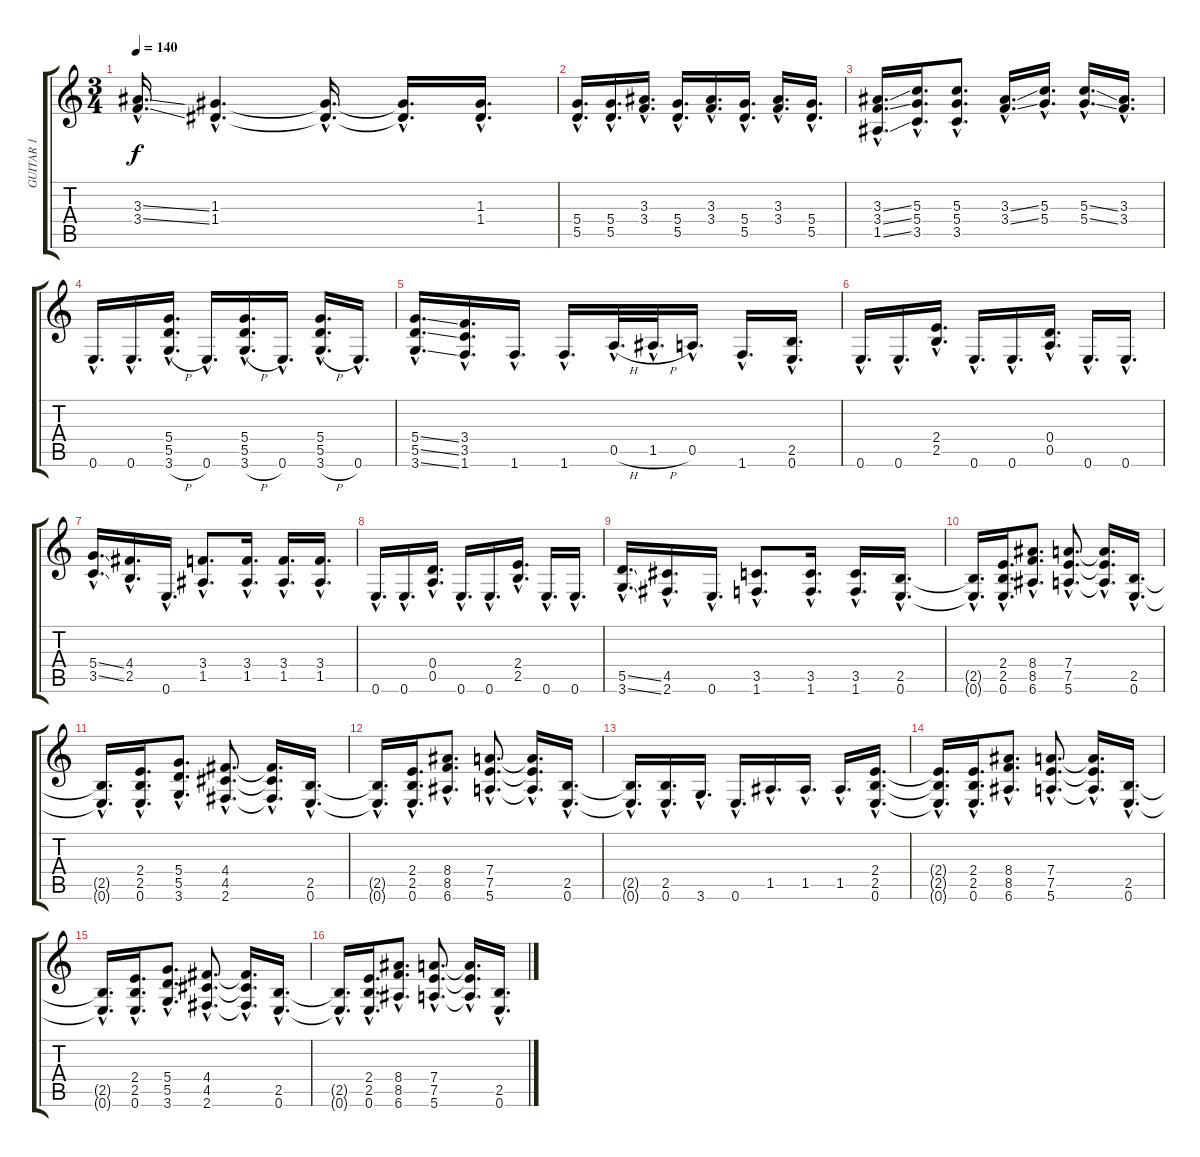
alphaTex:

\track ("GUITAR 1" "GUITAR 1") {instrument distortionguitar}
\staff {score tabs}
\tuning (E4 B3 G3 D3 A2 E2) {hide}
\ts (3 4)
\tempo 140
\clef g2
\ks c
(3.3{ss hac} 3.4{ss hac}).16{d dy f} (1.3{hac} 1.4{hac}).4{d} (1.3{hac t} 1.4{hac t}).16{d} (1.3{hac t} 1.4{hac t}).16{d} (1.3{hac} 1.4{hac}).16{d} |
(5.4{hac} 5.5{hac}).16{d} (5.4{hac} 5.5{hac}).16{d} (3.3{hac} 3.4{hac}).16{d} (5.4{hac} 5.5{hac}).16{d} (3.3{hac} 3.4{hac}).16{d} (5.4{hac} 5.5{hac}).16{d} (3.3{hac} 3.4{hac}).16{d} (5.4{hac} 5.5{hac}).16{d} |
(3.3{ss hac} 3.4{ss hac} 1.5{ss hac}).16{d} (5.3{hac} 5.4{hac} 3.5{hac}).16{d} (5.3{hac} 5.4{hac} 3.5{hac}).8{d} (3.3{ss hac} 3.4{ss hac}).16{d} (5.3{hac} 5.4{hac}).16{d} (5.3{ss hac} 5.4{ss hac}).16{d} (3.3{hac} 3.4{hac}).16{d} |
0.6{hac}.16{d} 0.6{hac}.16{d} (5.4{hac} 5.5{hac} 3.6{h hac}).16{d} 0.6{hac}.16{d} (5.4{hac} 5.5{hac} 3.6{h hac}).16{d} 0.6{hac}.16{d} (5.4{hac} 5.5{hac} 3.6{h hac}).16{d} 0.6{hac}.16{d} |
(5.4{ss hac} 5.5{ss hac} 3.6{ss hac}).16{d} (3.4{hac} 3.5{hac} 1.6{hac}).16{d} 1.6{hac}.16{d} 1.6{hac}.16{d} 0.5{h hac}.32{d} 1.5{h hac}.32{d} 0.5{hac}.16{d} 1.6{hac}.16{d} (2.5{hac} 0.6{hac}).16{d} |
0.6{hac}.16{d} 0.6{hac}.16{d} (2.4{hac} 2.5{hac}).16{d} 0.6{hac}.16{d} 0.6{hac}.16{d} (0.4{hac} 0.5{hac}).16{d} 0.6{hac}.16{d} 0.6{hac}.16{d} |
(5.4{ss hac} 3.5{ss hac}).16{d} (4.4{hac} 2.5{hac}).16{d} 0.6{hac}.16{d} (3.4{hac} 1.5{hac}).8{d} (3.4{hac} 1.5{hac}).16{d} (3.4{hac} 1.5{hac}).16{d} (3.4{hac} 1.5{hac}).16{d} |
0.6{hac}.16{d} 0.6{hac}.16{d} (0.4{hac} 0.5{hac}).16{d} 0.6{hac}.16{d} 0.6{hac}.16{d} (2.4{hac} 2.5{hac}).16{d} 0.6{hac}.16{d} 0.6{hac}.16{d} |
(5.5{ss hac} 3.6{ss hac}).16{d} (4.5{hac} 2.6{hac}).16{d} 0.6{hac}.16{d} (3.5{hac} 1.6{hac}).8{d} (3.5{hac} 1.6{hac}).16{d} (3.5{hac} 1.6{hac}).16{d} (2.5{hac} 0.6{hac}).16{d} |
(2.5{hac t} 0.6{hac t}).16{d} (2.4{hac} 2.5{hac} 0.6{hac}).16{d} (8.4{hac} 8.5{hac} 6.6{hac}).8{d} (7.4{hac} 7.5{hac} 5.6{hac}).8{d} (7.4{hac t} 7.5{hac t} 5.6{hac t}).16{d} (2.5{hac} 0.6{hac}).16{d} |
(2.5{hac t} 0.6{hac t}).16{d} (2.4{hac} 2.5{hac} 0.6{hac}).16{d} (5.4{hac} 5.5{hac} 3.6{hac}).8{d} (4.4{hac} 4.5{hac} 2.6{hac}).8{d} (4.4{hac t} 4.5{hac t} 2.6{hac t}).16{d} (2.5{hac} 0.6{hac}).16{d} |
(2.5{hac t} 0.6{hac t}).16{d} (2.4{hac} 2.5{hac} 0.6{hac}).16{d} (8.4{hac} 8.5{hac} 6.6{hac}).8{d} (7.4{hac} 7.5{hac} 5.6{hac}).8{d} (7.4{hac t} 7.5{hac t} 5.6{hac t}).16{d} (2.5{hac} 0.6{hac}).16{d} |
(2.5{hac t} 0.6{hac t}).16{d} (2.5{hac} 0.6{hac}).16{d} 3.6{hac}.16{d} 0.6{hac}.16{d} 1.5{hac}.16{d} 1.5{hac}.16{d} 1.5{hac}.16{d} (2.4{hac} 2.5{hac} 0.6{hac}).16{d} |
(2.4{hac t} 2.5{hac t} 0.6{hac t}).16{d} (2.4{hac} 2.5{hac} 0.6{hac}).16{d} (8.4{hac} 8.5{hac} 6.6{hac}).8{d} (7.4{hac} 7.5{hac} 5.6{hac}).8{d} (7.4{hac t} 7.5{hac t} 5.6{hac t}).16{d} (2.5{hac} 0.6{hac}).16{d} |
(2.5{hac t} 0.6{hac t}).16{d} (2.4{hac} 2.5{hac} 0.6{hac}).16{d} (5.4{hac} 5.5{hac} 3.6{hac}).8{d} (4.4{hac} 4.5{hac} 2.6{hac}).8{d} (4.4{hac t} 4.5{hac t} 2.6{hac t}).16{d} (2.5{hac} 0.6{hac}).16{d} |
(2.5{hac t} 0.6{hac t}).16{d} (2.4{hac} 2.5{hac} 0.6{hac}).16{d} (8.4{hac} 8.5{hac} 6.6{hac}).8{d} (7.4{hac} 7.5{hac} 5.6{hac}).8{d} (7.4{hac t} 7.5{hac t} 5.6{hac t}).16{d} (2.5{hac} 0.6{hac}).16{d}
